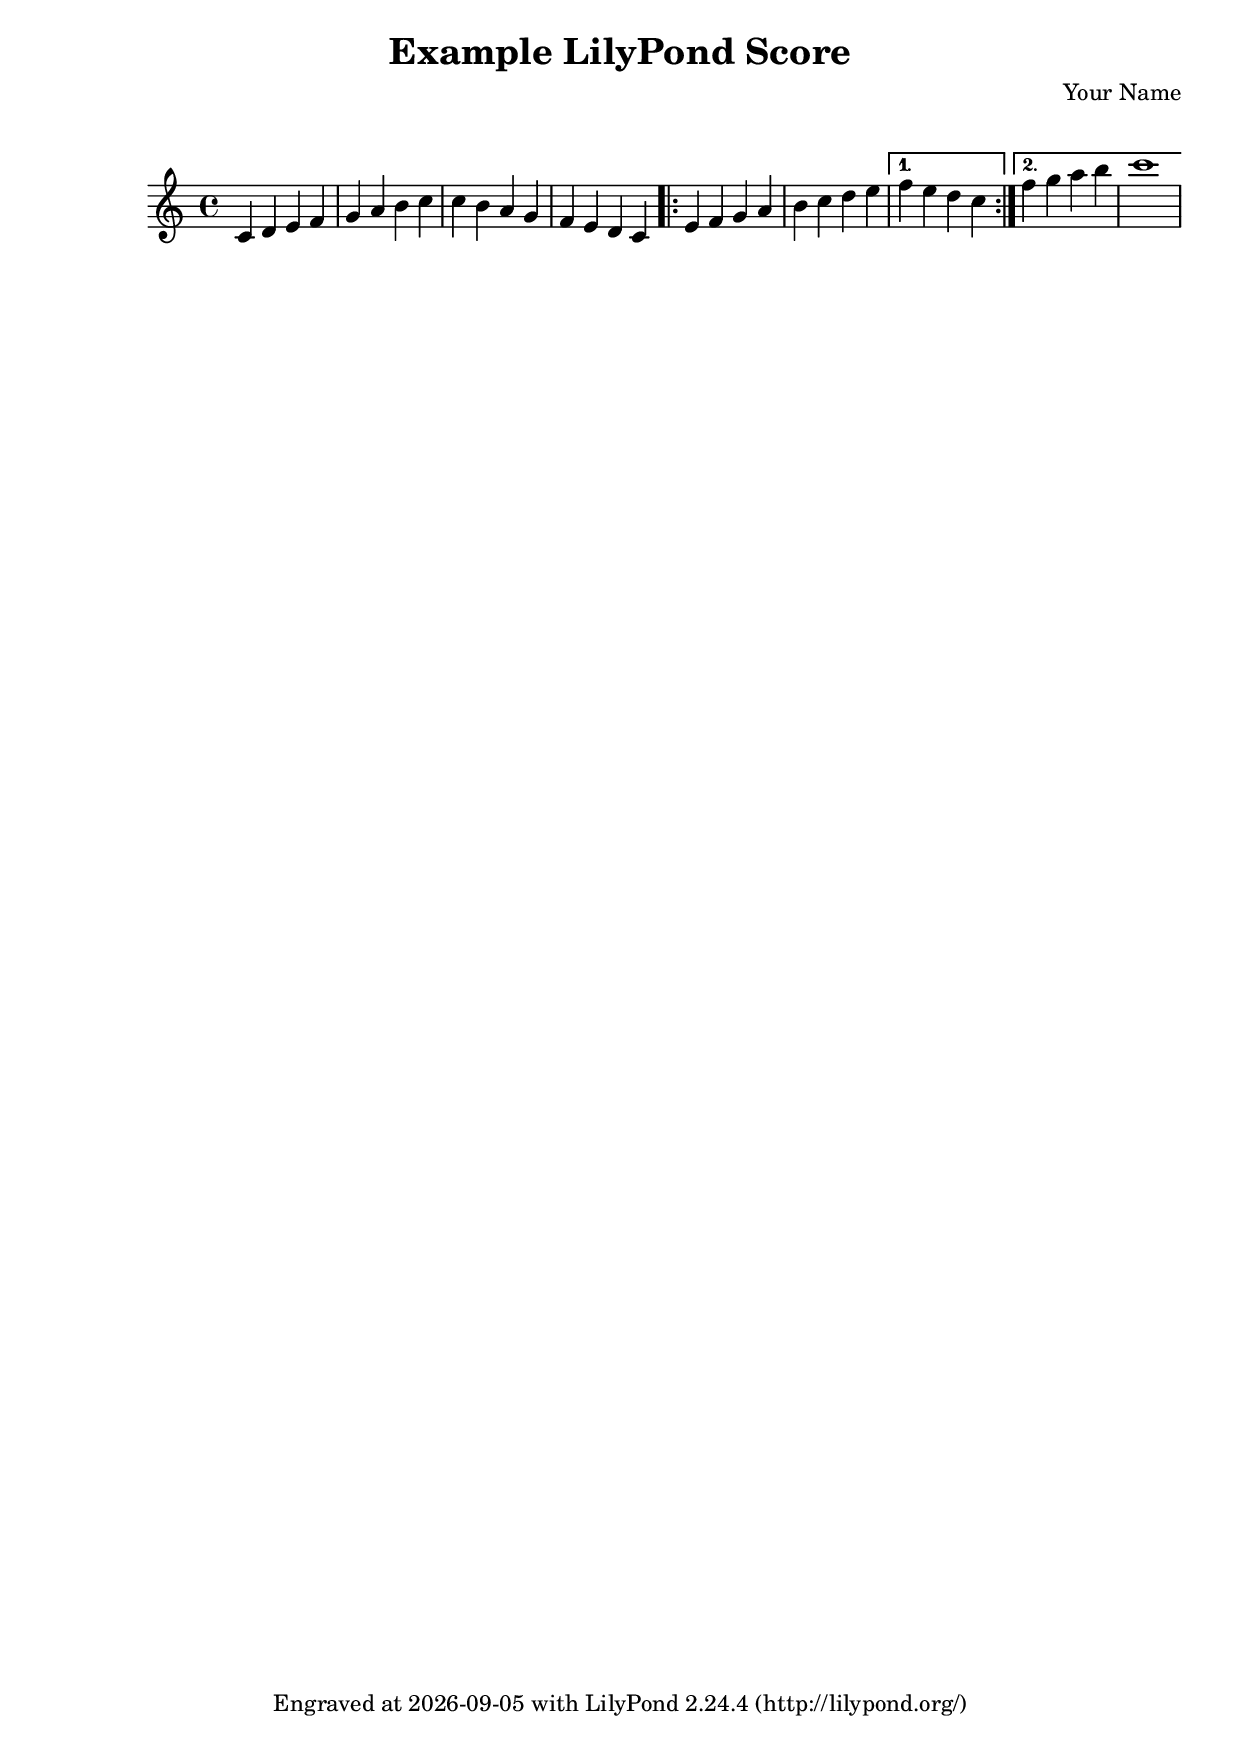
\version "2.24.0"

\header {
  title = "Example LilyPond Score"
  composer = "Your Name"
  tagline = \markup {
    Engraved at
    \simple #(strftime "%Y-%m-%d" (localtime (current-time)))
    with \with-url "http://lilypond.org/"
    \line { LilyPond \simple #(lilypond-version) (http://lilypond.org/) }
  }
}

\paper {
  markup-system-spacing.padding = #5
}

\score {
  \new Staff {
    \clef treble
    \key c \major
    \time 4/4
    
    \relative c' {
      c4 d e f |
      g a b c |
      c b a g |
      f e d c |
      
      \repeat volta 2 {
        e4 f g a |
        b c d e |
      }
      \alternative {
        { f e d c | }
        { f g a b | c1 | }
      }
    }
  }
  
  \layout { }
  \midi { }
}